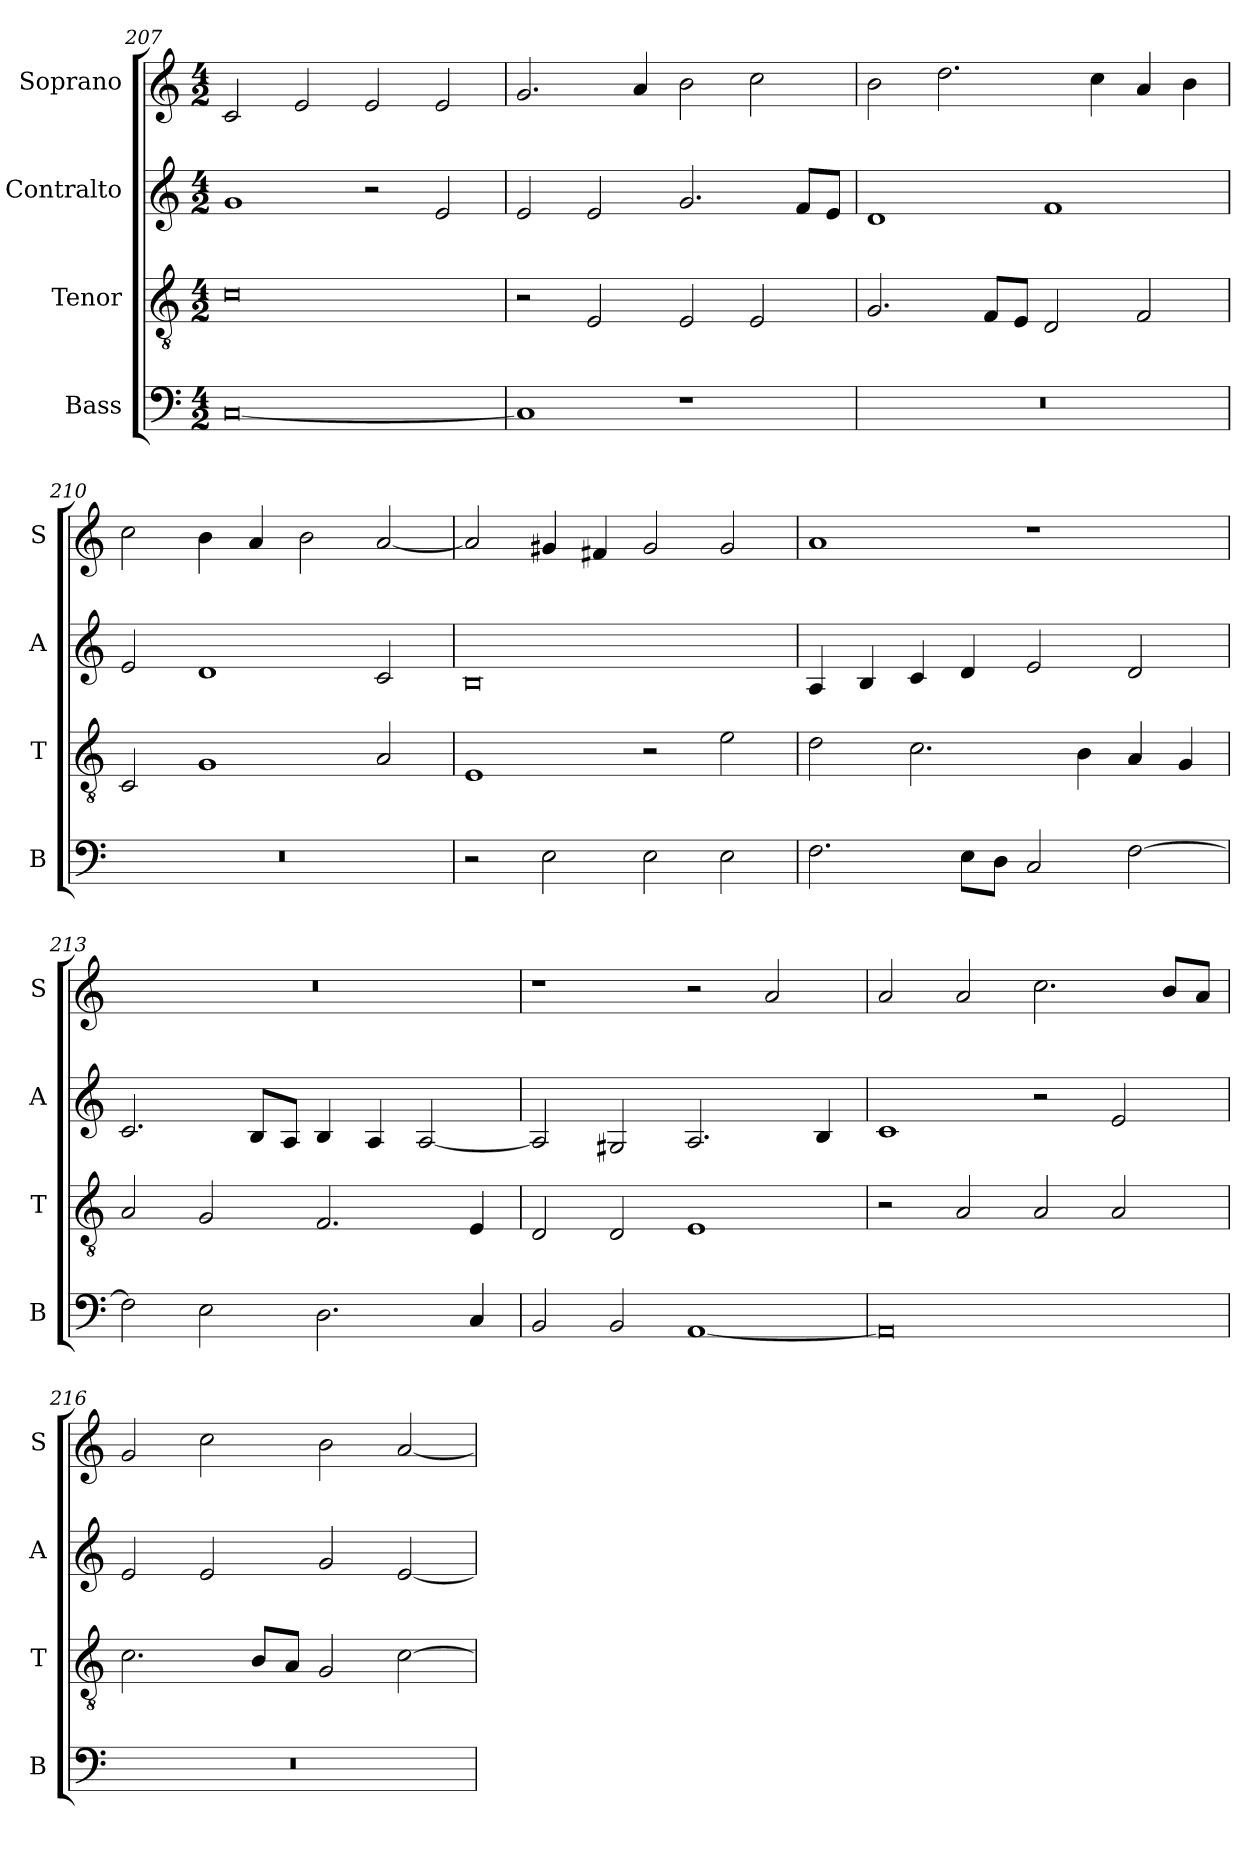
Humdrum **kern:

**kern	**kern	**kern	**kern
*part4	*part3	*part2	*part1
*staff4	*staff3	*staff2	*staff1
*I"Bass	*I"Tenor	*I"Contralto	*I"Soprano
*I'B	*I'T	*I'A	*I'S
*clefF4	*clefGv2	*clefG2	*clefG2
*k[]	*k[]	*k[]	*k[]
*A:aeo	*A:aeo	*A:aeo	*A:aeo
*M4/2	*M4/2	*M4/2	*M4/2
=207	=207	=207	=207
[0C	0c	1g	2c
.	.	.	2e
.	.	2r	2e
.	.	2e	2e
=208	=208	=208	=208
1C]	2r	2e	2.g
.	2E	2e	.
.	.	.	4a
1r	2E	2.g	2b
.	2E	.	2cc
.	.	8f/L	.
.	.	8e/J	.
=209	=209	=209	=209
0r	2.G	1d	2b
.	.	.	2.dd
.	8F/L	.	.
.	8E/J	.	.
.	2D	1f	.
.	.	.	4cc
.	2F	.	4a
.	.	.	4b
=210	=210	=210	=210
0r	2C	2e	2cc
.	1G	1d	4b
.	.	.	4a
.	.	.	2b
.	2A	2c	[2a
=211	=211	=211	=211
2r	1E	0B	2a]
2E	.	.	4g#X
.	.	.	4f#X
2E	2r	.	2g#
2E	2e	.	2g#
=212	=212	=212	=212
2.F	2d	4A	1a
.	.	4B	.
.	2.c	4c	.
8E\L	.	4d	.
8D\J	.	.	.
2C	.	2e	1r
.	4B	.	.
[2F	4A	2d	.
.	4G	.	.
=213	=213	=213	=213
2F]	2A	2.c	0r
2E	2G	.	.
.	.	8B/L	.
.	.	8A/J	.
2.D	2.F	4B	.
.	.	4A	.
.	.	[2A	.
4C	4E	.	.
=214	=214	=214	=214
2BB	2D	2A]	1r
2BB	2D	2G#X	.
[1AA	1E	2.A	2r
.	.	.	2a
.	.	4B	.
=215	=215	=215	=215
0AA]	2r	1c	2a
.	2A	.	2a
.	2A	2r	2.cc
.	2A	2e	.
.	.	.	8b/L
.	.	.	8a/J
=216	=216	=216	=216
0r	2.c	2e	2g
.	.	2e	2cc
.	8B/L	.	.
.	8A/J	.	.
.	2G	2g	2b
.	[2c	[2e	[2a
=	=	=	=
*-	*-	*-	*-
